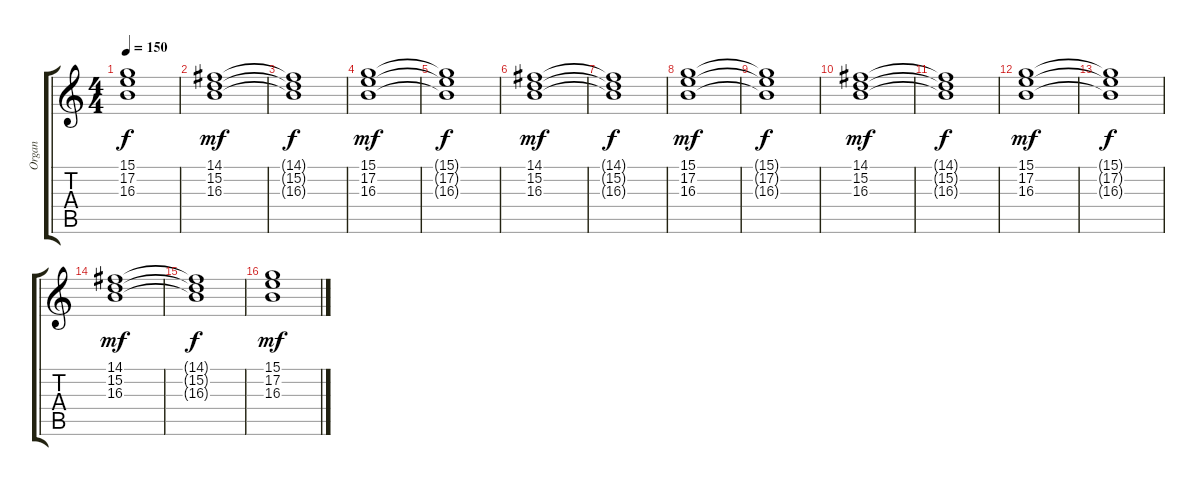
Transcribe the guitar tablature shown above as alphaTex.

\track ("Organ" "Organ") {instrument rockorgan}
\staff {score tabs}
\tuning (E4 B3 G3 D3 A2 E2) {hide}
\ts (4 4)
\tempo 150
\clef g2
\ks c
(15.1{t} 17.2{t} 16.3{t}).1{dy f} |
(14.1 15.2 16.3).1{dy mf} |
(14.1{t} 15.2{t} 16.3{t}).1{dy f} |
(15.1 17.2 16.3).1{dy mf volume 10} |
(15.1{t} 17.2{t} 16.3{t}).1{dy f} |
(14.1 15.2 16.3).1{dy mf volume 9} |
(14.1{t} 15.2{t} 16.3{t}).1{dy f} |
(15.1 17.2 16.3).1{dy mf volume 8} |
(15.1{t} 17.2{t} 16.3{t}).1{dy f} |
(14.1 15.2 16.3).1{dy mf volume 6} |
(14.1{t} 15.2{t} 16.3{t}).1{dy f} |
(15.1 17.2 16.3).1{dy mf volume 5} |
(15.1{t} 17.2{t} 16.3{t}).1{dy f} |
(14.1 15.2 16.3).1{dy mf volume 4} |
(14.1{t} 15.2{t} 16.3{t}).1{dy f} |
(15.1 17.2 16.3).1{dy mf volume 2}
